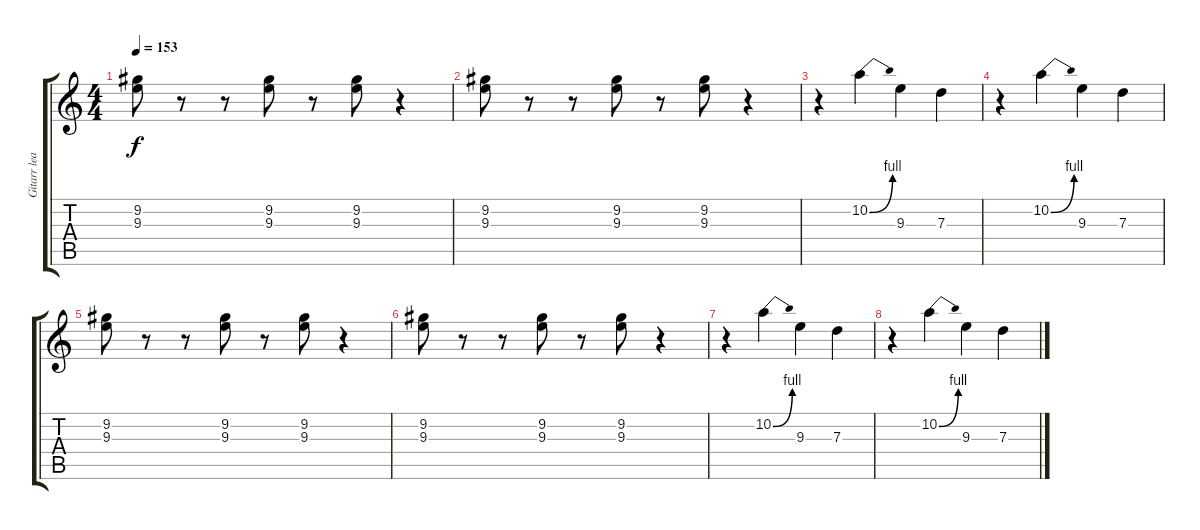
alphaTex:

\track ("Gitarr lead" "Gitarr lea") {instrument overdrivenguitar}
\staff {score tabs}
\tuning (E4 B3 G3 D3 A2 E2) {hide}
\ts (4 4)
\tempo 153
\clef g2
\ks c
(9.2 9.3).8{dy f} r.8 r.8 (9.2 9.3).8 r.8 (9.2 9.3).8 r.4 |
(9.2 9.3).8 r.8 r.8 (9.2 9.3).8 r.8 (9.2 9.3).8 r.4 |
r.4 10.2{be (bend 0 0 60 4)}.4 9.3.4 7.3.4 |
r.4 10.2{be (bend 0 0 60 4)}.4 9.3.4 7.3.4 |
(9.2 9.3).8 r.8 r.8 (9.2 9.3).8 r.8 (9.2 9.3).8 r.4 |
(9.2 9.3).8 r.8 r.8 (9.2 9.3).8 r.8 (9.2 9.3).8 r.4 |
r.4 10.2{be (bend 0 0 60 4)}.4 9.3.4 7.3.4 |
r.4 10.2{be (bend 0 0 60 4)}.4 9.3.4 7.3.4
